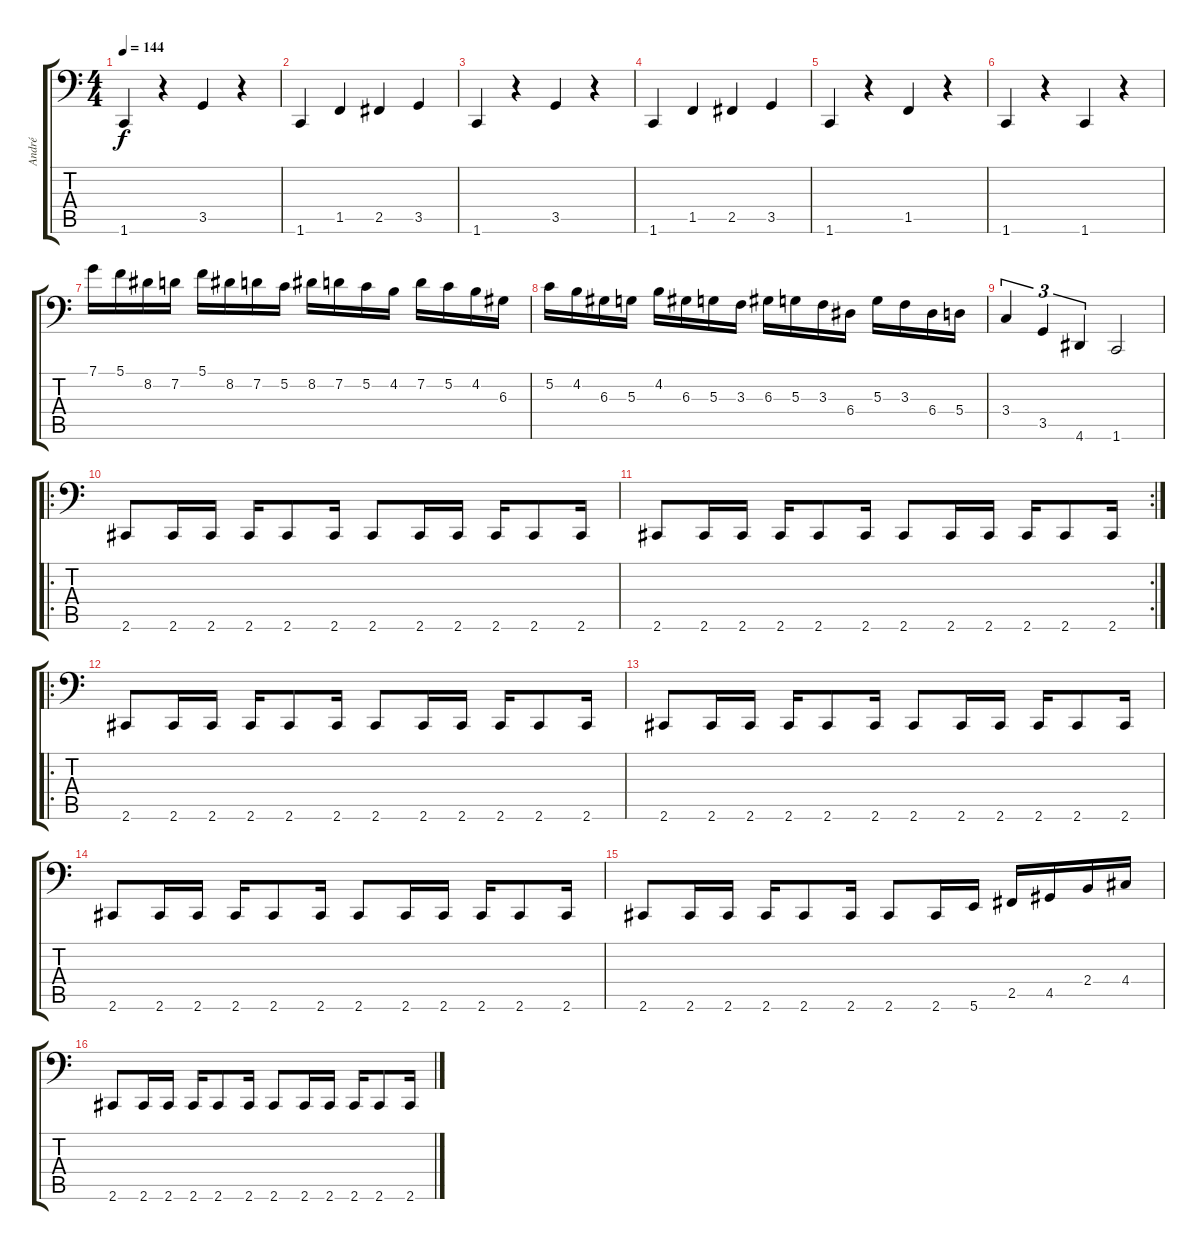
\track ("André" "André") {instrument electricbassfinger}
\staff {score tabs}
\tuning (C3 G2 D2 A1 E1 B0) {hide}
\ts (4 4)
\tempo 144
\clef f4
\ks c
1.6.4{dy f} r.4 3.5.4 r.4 |
1.6.4 1.5.4 2.5.4 3.5.4 |
1.6.4 r.4 3.5.4 r.4 |
1.6.4 1.5.4 2.5.4 3.5.4 |
1.6.4 r.4 1.5.4 r.4 |
1.6.4 r.4 1.6.4 r.4 |
7.1.16 5.1.16 8.2.16 7.2.16 5.1.16 8.2.16 7.2.16 5.2.16 8.2.16 7.2.16 5.2.16 4.2.16 7.2.16 5.2.16 4.2.16 6.3.16 |
5.2.16 4.2.16 6.3.16 5.3.16 4.2.16 6.3.16 5.3.16 3.3.16 6.3.16 5.3.16 3.3.16 6.4.16 5.3.16 3.3.16 6.4.16 5.4.16 |
3.4.4{tu (3 2)} 3.5.4{tu (3 2)} 4.6.4{tu (3 2)} 1.6.2 |
\ro
2.6.8 2.6.16 2.6.16 2.6.16 2.6.8 2.6.16 2.6.8 2.6.16 2.6.16 2.6.16 2.6.8 2.6.16 |
\rc 2
2.6.8 2.6.16 2.6.16 2.6.16 2.6.8 2.6.16 2.6.8 2.6.16 2.6.16 2.6.16 2.6.8 2.6.16 |
\ro
2.6.8 2.6.16 2.6.16 2.6.16 2.6.8 2.6.16 2.6.8 2.6.16 2.6.16 2.6.16 2.6.8 2.6.16 |
2.6.8 2.6.16 2.6.16 2.6.16 2.6.8 2.6.16 2.6.8 2.6.16 2.6.16 2.6.16 2.6.8 2.6.16 |
2.6.8 2.6.16 2.6.16 2.6.16 2.6.8 2.6.16 2.6.8 2.6.16 2.6.16 2.6.16 2.6.8 2.6.16 |
2.6.8 2.6.16 2.6.16 2.6.16 2.6.8 2.6.16 2.6.8 2.6.16 5.6.16 2.5.16 4.5.16 2.4.16 4.4.16 |
2.6.8 2.6.16 2.6.16 2.6.16 2.6.8 2.6.16 2.6.8 2.6.16 2.6.16 2.6.16 2.6.8 2.6.16
